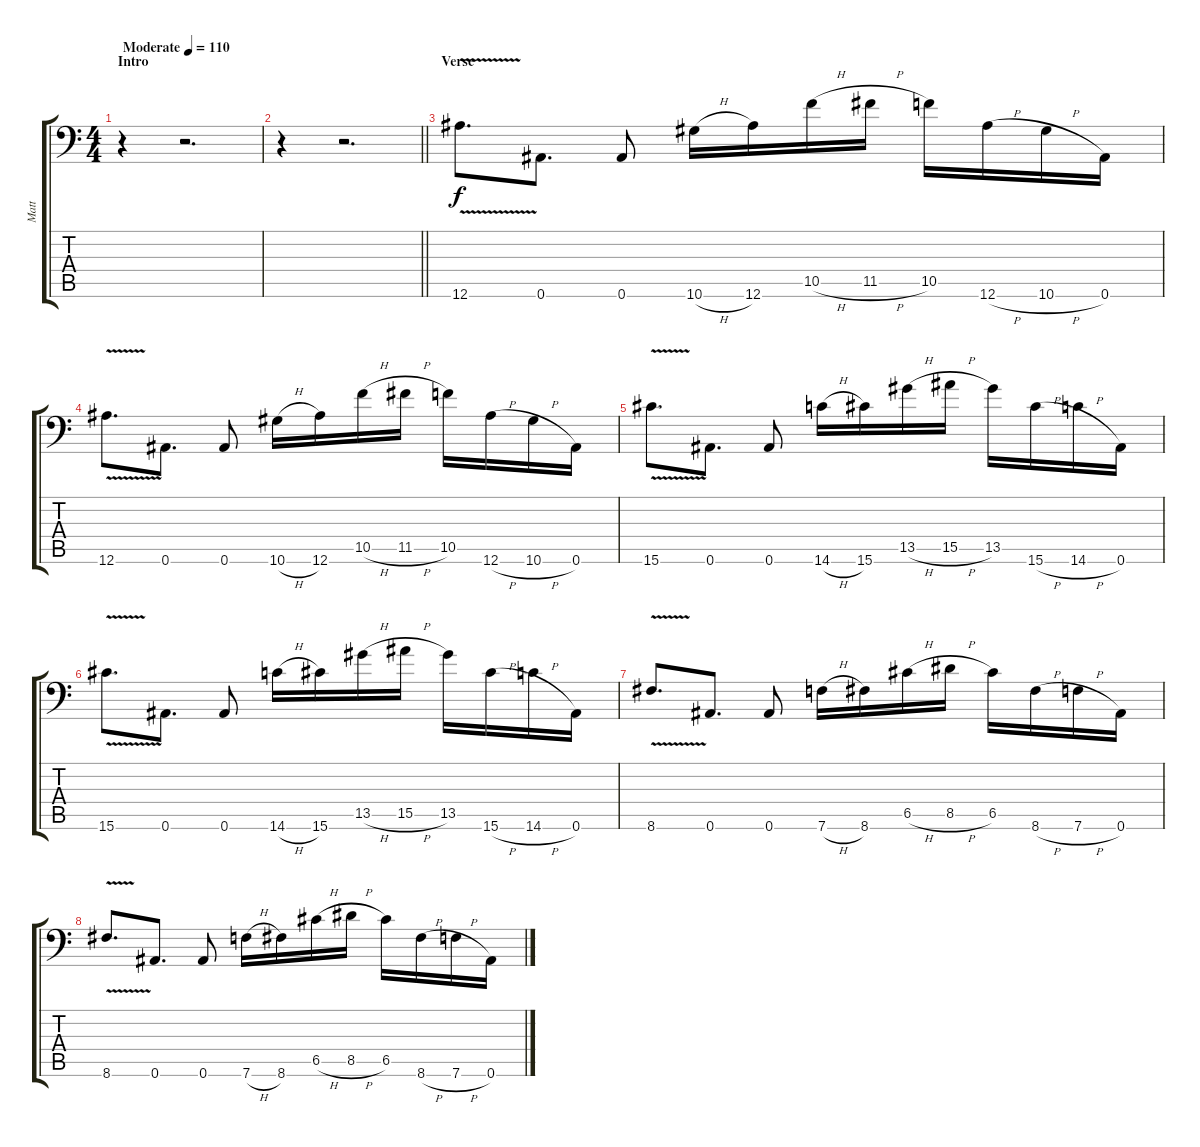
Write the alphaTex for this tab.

\track ("Matt" "Matt") {instrument distortionguitar}
\staff {score tabs}
\tuning (D4 A3 F3 C3 G2 Bb1) {hide}
\ts (4 4)
\section ("" "Intro")
\tempo (110 "Moderate")
\clef f4
\ks c
r.4{dy f instrument distortionguitar} r.2{d} |
\barLineRight lightlight
r.4 r.2{d} |
\section ("" "Verse")
12.6{v}.8{d} 0.6.8{d} 0.6.8 10.6{h}.16 12.6.16 10.5{h}.16 11.5{h}.16 10.5.16 12.6{h}.16 10.6{h}.16 0.6.16 |
12.6{v}.8{d} 0.6.8{d} 0.6.8 10.6{h}.16 12.6.16 10.5{h}.16 11.5{h}.16 10.5.16 12.6{h}.16 10.6{h}.16 0.6.16 |
15.6{v}.8{d} 0.6.8{d} 0.6.8 14.6{h}.16 15.6.16 13.5{h}.16 15.5{h}.16 13.5.16 15.6{h}.16 14.6{h}.16 0.6.16 |
15.6{v}.8{d} 0.6.8{d} 0.6.8 14.6{h}.16 15.6.16 13.5{h}.16 15.5{h}.16 13.5.16 15.6{h}.16 14.6{h}.16 0.6.16 |
8.6{v}.8{d} 0.6.8{d} 0.6.8 7.6{h}.16 8.6.16 6.5{h}.16 8.5{h}.16 6.5.16 8.6{h}.16 7.6{h}.16 0.6.16 |
8.6{v}.8{d} 0.6.8{d} 0.6.8 7.6{h}.16 8.6.16 6.5{h}.16 8.5{h}.16 6.5.16 8.6{h}.16 7.6{h}.16 0.6.16
